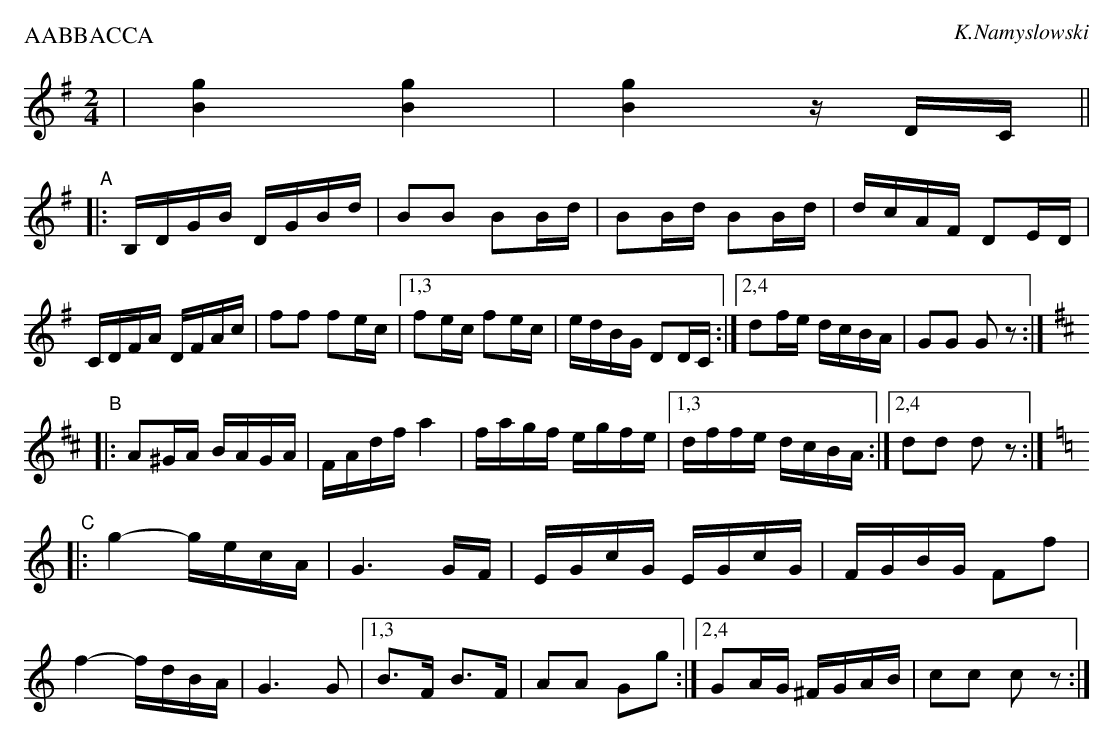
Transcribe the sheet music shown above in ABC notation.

X:1
P: Clarinet Polka
C: K.Namyslowski
P: AABBACCA
M: 2/4
L: 1/16
K: G
| [g4B4] [g4B4] | [g4B4] zDC ||
"A"\
|: B,DGB DGBd | B2B2 B2Bd \
|  B2Bd  B2Bd | dcAF D2ED \
|  CDFA  DFAc | f2f2 f2ec \
|1,3 f2ec f2ec | edBG D2DC \
:|2,4 d2fe dcBA | G2G2 G2z2 :|
K: D
"B"\
|: A2^GA BAGA | FAdf a4 \
|  fagf  egfe |1,3 dffe dcBA :|2,4 d2d2 d2z2 :|
K: C
"C"\
|: g4-   gecA | G6 GF \
|  EGcG  EGcG | FGBG F2f2 \
|  f4-   fdBA | G6 G2 \
|1,3 B3F   B3F  | A2A2 G2g2 \
:|2,4 G2AG ^FGAB | c2c2 c2z2 :|
